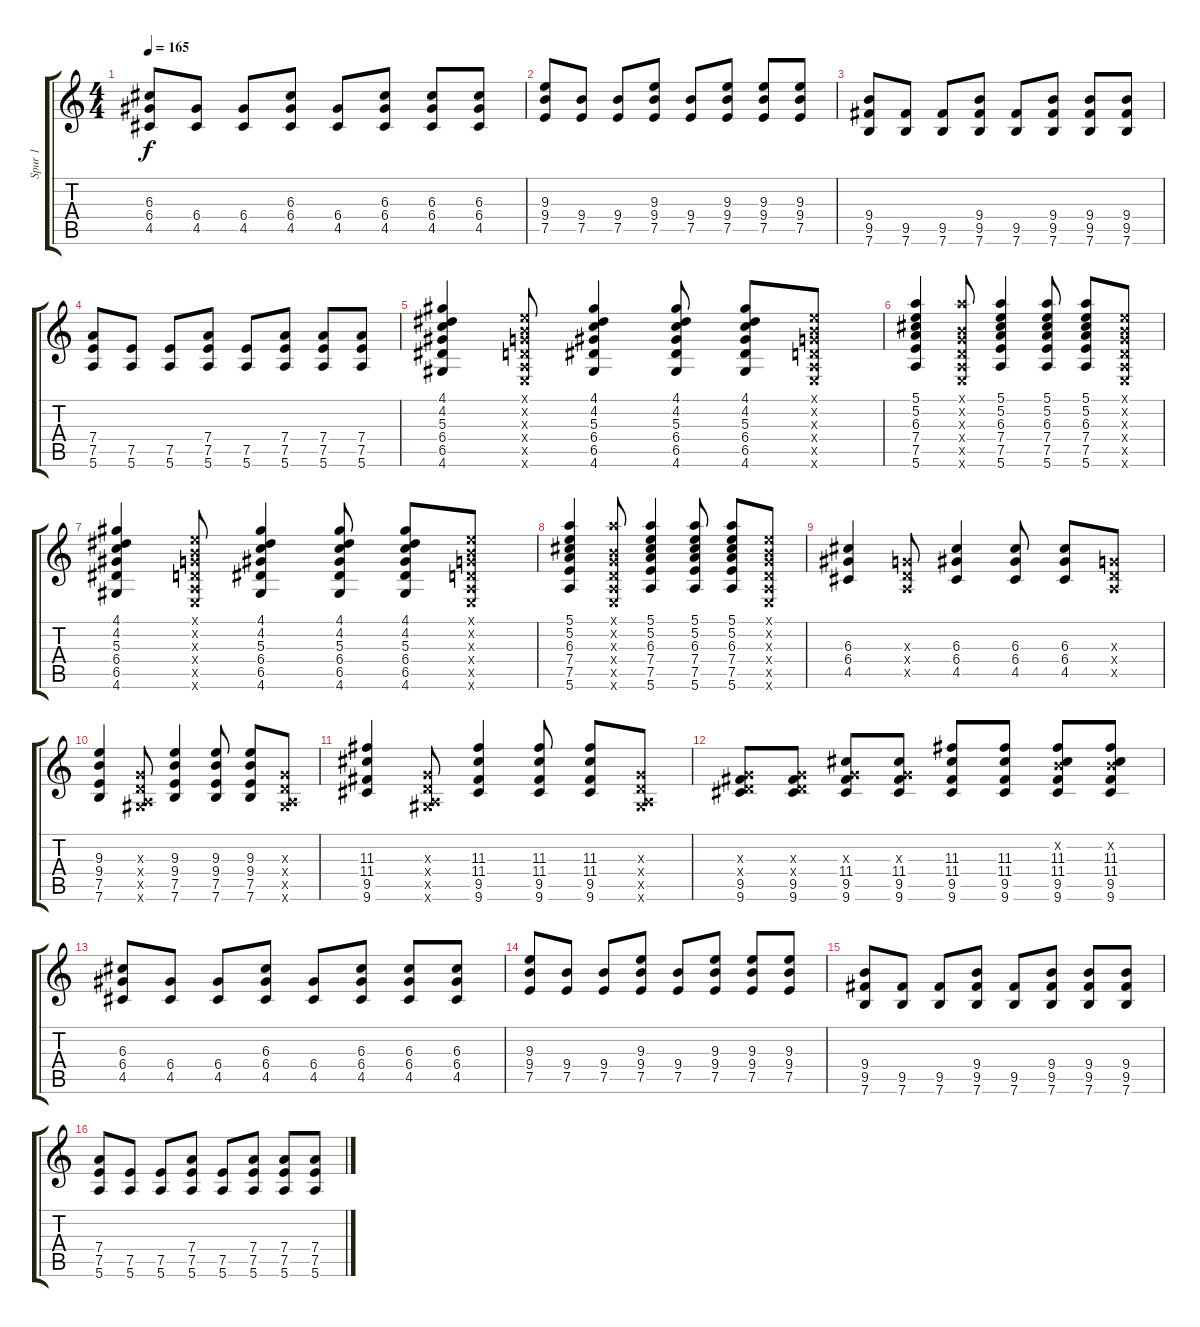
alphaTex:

\track ("Spur 1" "Spur 1") {instrument electricguitarclean}
\staff {score tabs}
\tuning (E4 B3 G3 D3 A2 E2) {hide}
\ts (4 4)
\tempo 165
\clef g2
\ks c
(6.3 6.4 4.5).8{dy f} (6.4 4.5).8 (6.4 4.5).8 (6.3 6.4 4.5).8 (6.4 4.5).8 (6.3 6.4 4.5).8 (6.3 6.4 4.5).8 (6.3 6.4 4.5).8 |
(9.3 9.4 7.5).8 (9.4 7.5).8 (9.4 7.5).8 (9.3 9.4 7.5).8 (9.4 7.5).8 (9.3 9.4 7.5).8 (9.3 9.4 7.5).8 (9.3 9.4 7.5).8 |
(9.4 9.5 7.6).8 (9.5 7.6).8 (9.5 7.6).8 (9.4 9.5 7.6).8 (9.5 7.6).8 (9.4 9.5 7.6).8 (9.4 9.5 7.6).8 (9.4 9.5 7.6).8 |
(7.4 7.5 5.6).8 (7.5 5.6).8 (7.5 5.6).8 (7.4 7.5 5.6).8 (7.5 5.6).8 (7.4 7.5 5.6).8 (7.4 7.5 5.6).8 (7.4 7.5 5.6).8 |
(4.1 4.2 5.3 6.4 6.5 4.6).4 (0.1{x} 0.2{x} 0.3{x} 0.4{x} 0.5{x} 0.6{x}).8 (4.1 4.2 5.3 6.4 6.5 4.6).4 (4.1 4.2 5.3 6.4 6.5 4.6).8 (4.1 4.2 5.3 6.4 6.5 4.6).8 (0.1{x} 0.2{x} 0.3{x} 0.4{x} 0.5{x} 0.6{x}).8 |
(5.1 5.2 6.3 7.4 7.5 5.6).4 (5.1{x} 0.2{x} 0.3{x} 0.4{x} 0.5{x} 0.6{x}).8 (5.1 5.2 6.3 7.4 7.5 5.6).4 (5.1 5.2 6.3 7.4 7.5 5.6).8 (5.1 5.2 6.3 7.4 7.5 5.6).8 (0.1{x} 0.2{x} 0.3{x} 0.4{x} 0.5{x} 0.6{x}).8 |
(4.1 4.2 5.3 6.4 6.5 4.6).4 (0.1{x} 0.2{x} 0.3{x} 0.4{x} 0.5{x} 0.6{x}).8 (4.1 4.2 5.3 6.4 6.5 4.6).4 (4.1 4.2 5.3 6.4 6.5 4.6).8 (4.1 4.2 5.3 6.4 6.5 4.6).8 (0.1{x} 0.2{x} 0.3{x} 0.4{x} 0.5{x} 0.6{x}).8 |
(5.1 5.2 6.3 7.4 7.5 5.6).4 (5.1{x} 0.2{x} 0.3{x} 0.4{x} 0.5{x} 0.6{x}).8 (5.1 5.2 6.3 7.4 7.5 5.6).4 (5.1 5.2 6.3 7.4 7.5 5.6).8 (5.1 5.2 6.3 7.4 7.5 5.6).8 (0.1{x} 0.2{x} 0.3{x} 0.4{x} 0.5{x} 0.6{x}).8 |
(6.3 6.4 4.5).4 (0.3{x} 0.4{x} 0.5{x}).8 (6.3 6.4 4.5).4 (6.3 6.4 4.5).8 (6.3 6.4 4.5).8 (0.3{x} 0.4{x} 0.5{x}).8 |
(9.3 9.4 7.5 7.6).4 (0.3{x} 0.4{x} 0.5{x} 4.6{x}).8 (9.3 9.4 7.5 7.6).4 (9.3 9.4 7.5 7.6).8 (9.3 9.4 7.5 7.6).8 (0.3{x} 0.4{x} 0.5{x} 4.6{x}).8 |
(11.3 11.4 9.5 9.6).4 (0.3{x} 0.4{x} 0.5{x} 4.6{x}).8 (11.3 11.4 9.5 9.6).4 (11.3 11.4 9.5 9.6).8 (11.3 11.4 9.5 9.6).8 (0.3{x} 0.4{x} 0.5{x} 4.6{x}).8 |
(0.3{x} 0.4{x} 9.5 9.6).8 (0.3{x} 0.4{x} 9.5 9.6).8 (0.3{x} 11.4 9.5 9.6).8 (0.3{x} 11.4 9.5 9.6).8 (11.3 11.4 9.5 9.6).8 (11.3 11.4 9.5 9.6).8 (0.2{x} 11.3 11.4 9.5 9.6).8 (0.2{x} 11.3 11.4 9.5 9.6).8 |
(6.3 6.4 4.5).8 (6.4 4.5).8 (6.4 4.5).8 (6.3 6.4 4.5).8 (6.4 4.5).8 (6.3 6.4 4.5).8 (6.3 6.4 4.5).8 (6.3 6.4 4.5).8 |
(9.3 9.4 7.5).8 (9.4 7.5).8 (9.4 7.5).8 (9.3 9.4 7.5).8 (9.4 7.5).8 (9.3 9.4 7.5).8 (9.3 9.4 7.5).8 (9.3 9.4 7.5).8 |
(9.4 9.5 7.6).8 (9.5 7.6).8 (9.5 7.6).8 (9.4 9.5 7.6).8 (9.5 7.6).8 (9.4 9.5 7.6).8 (9.4 9.5 7.6).8 (9.4 9.5 7.6).8 |
(7.4 7.5 5.6).8 (7.5 5.6).8 (7.5 5.6).8 (7.4 7.5 5.6).8 (7.5 5.6).8 (7.4 7.5 5.6).8 (7.4 7.5 5.6).8 (7.4 7.5 5.6).8
